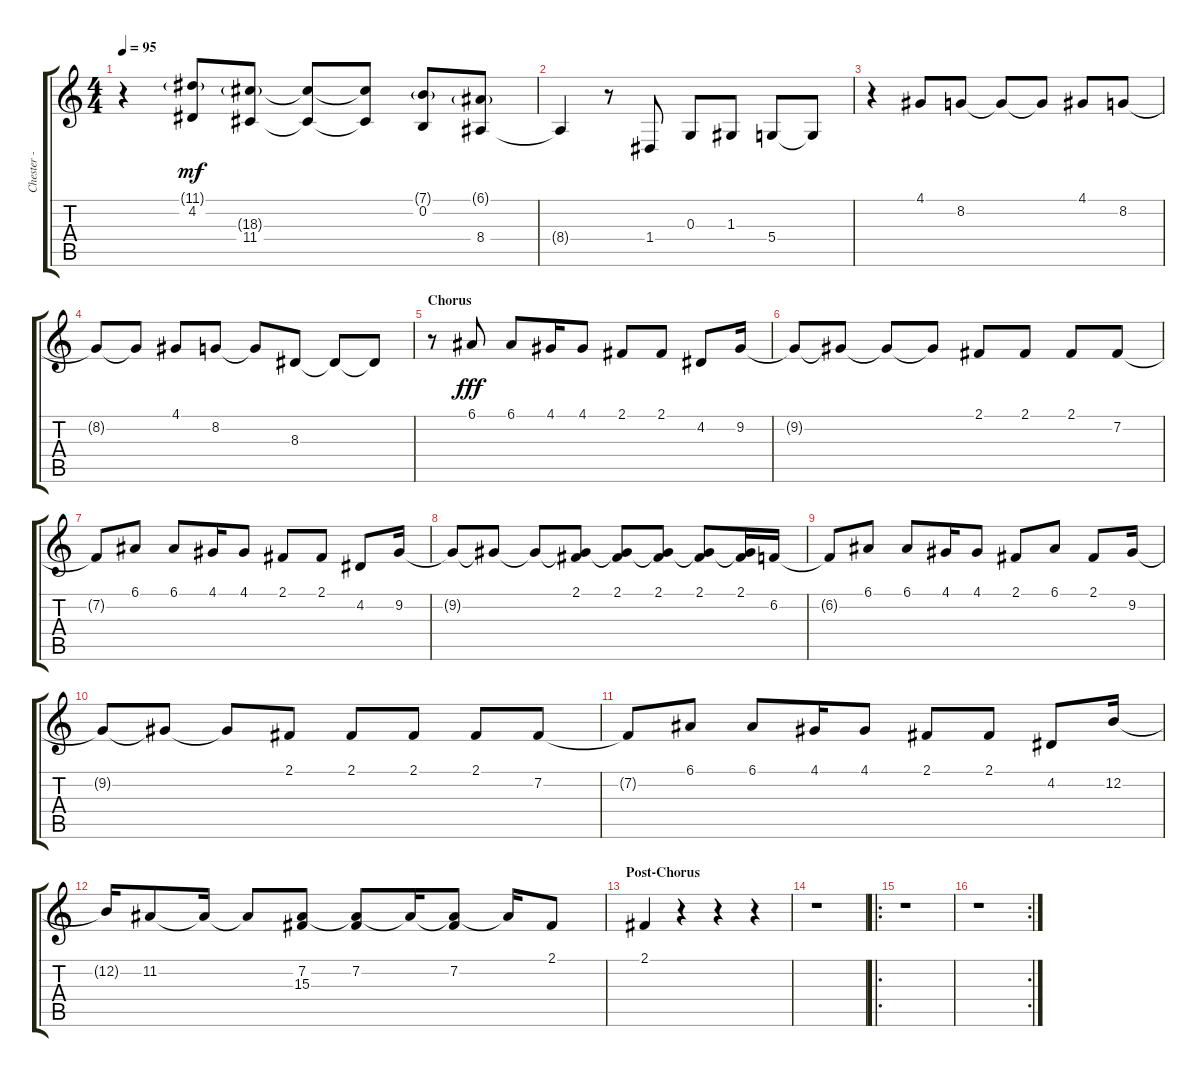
\track ("Chester - Vocals" "Chester - ") {instrument violin}
\staff {score tabs}
\tuning (E4 B3 G3 D3 A2 E2) {hide}
\ts (4 4)
\tempo 95
\clef g2
\ks c
r.4{dy mf} (11.1{g} 4.2).8 (18.3{g} 11.4).8 (18.3{t} 11.4{t}).8 (18.3{t} 11.4{t}).8 (7.1{g} 0.2).8 (6.1{g} 8.4).8 |
8.4{t}.4 r.8 1.4.8 0.3.8 1.3.8 5.4.8 5.4{t}.8 |
r.4 4.1.8 8.2.8 8.2{t}.8 8.2{t}.8 4.1.8 8.2.8 |
8.2{t}.8 8.2{t}.8 4.1.8 8.2.8 8.2{t}.8 8.3.8 8.3{t}.8 8.3{t}.8 |
\section ("" "Chorus")
r.8 6.1.8{dy fff} 6.1.8 4.1.16 4.1.8 2.1.8 2.1.8 4.2.8 9.2.16 |
9.2{t}.8 9.2{t}.8 9.2{t}.8 9.2{t}.8 2.1.8 2.1.8 2.1.8 7.2.8 |
7.2{t}.8 6.1.8 6.1.8 4.1.16 4.1.8 2.1.8 2.1.8 4.2.8 9.2.16 |
9.2{t}.8 9.2{t}.8 9.2{t}.8 (2.1 9.2{t}).8 (2.1 9.2{t}).8 (2.1 9.2{t}).8 (2.1 9.2{t}).8 (2.1 9.2{t}).16 6.2.16 |
6.2{t}.8 6.1.8 6.1.8 4.1.16 4.1.8 2.1.8 6.1.8 2.1.8 9.2.16 |
9.2{t}.8 9.2{t}.8 9.2{t}.8 2.1.8 2.1.8 2.1.8 2.1.8 7.2.8 |
7.2{t}.8 6.1.8 6.1.8 4.1.16 4.1.8 2.1.8 2.1.8 4.2.8 12.2.16 |
12.2{t}.16 11.2.8 11.2{t}.16 11.2{t}.8 (7.2 15.3).8 (7.2 15.3{t}).8 15.3{t}.16 (7.2 15.3{t}).8 15.3{t}.16 2.1.8 |
\section ("" "Post-Chorus")
2.1.4 r.4 r.4 r.4 |
r.1 |
\ro
r.1 |
\rc 2
r.1
